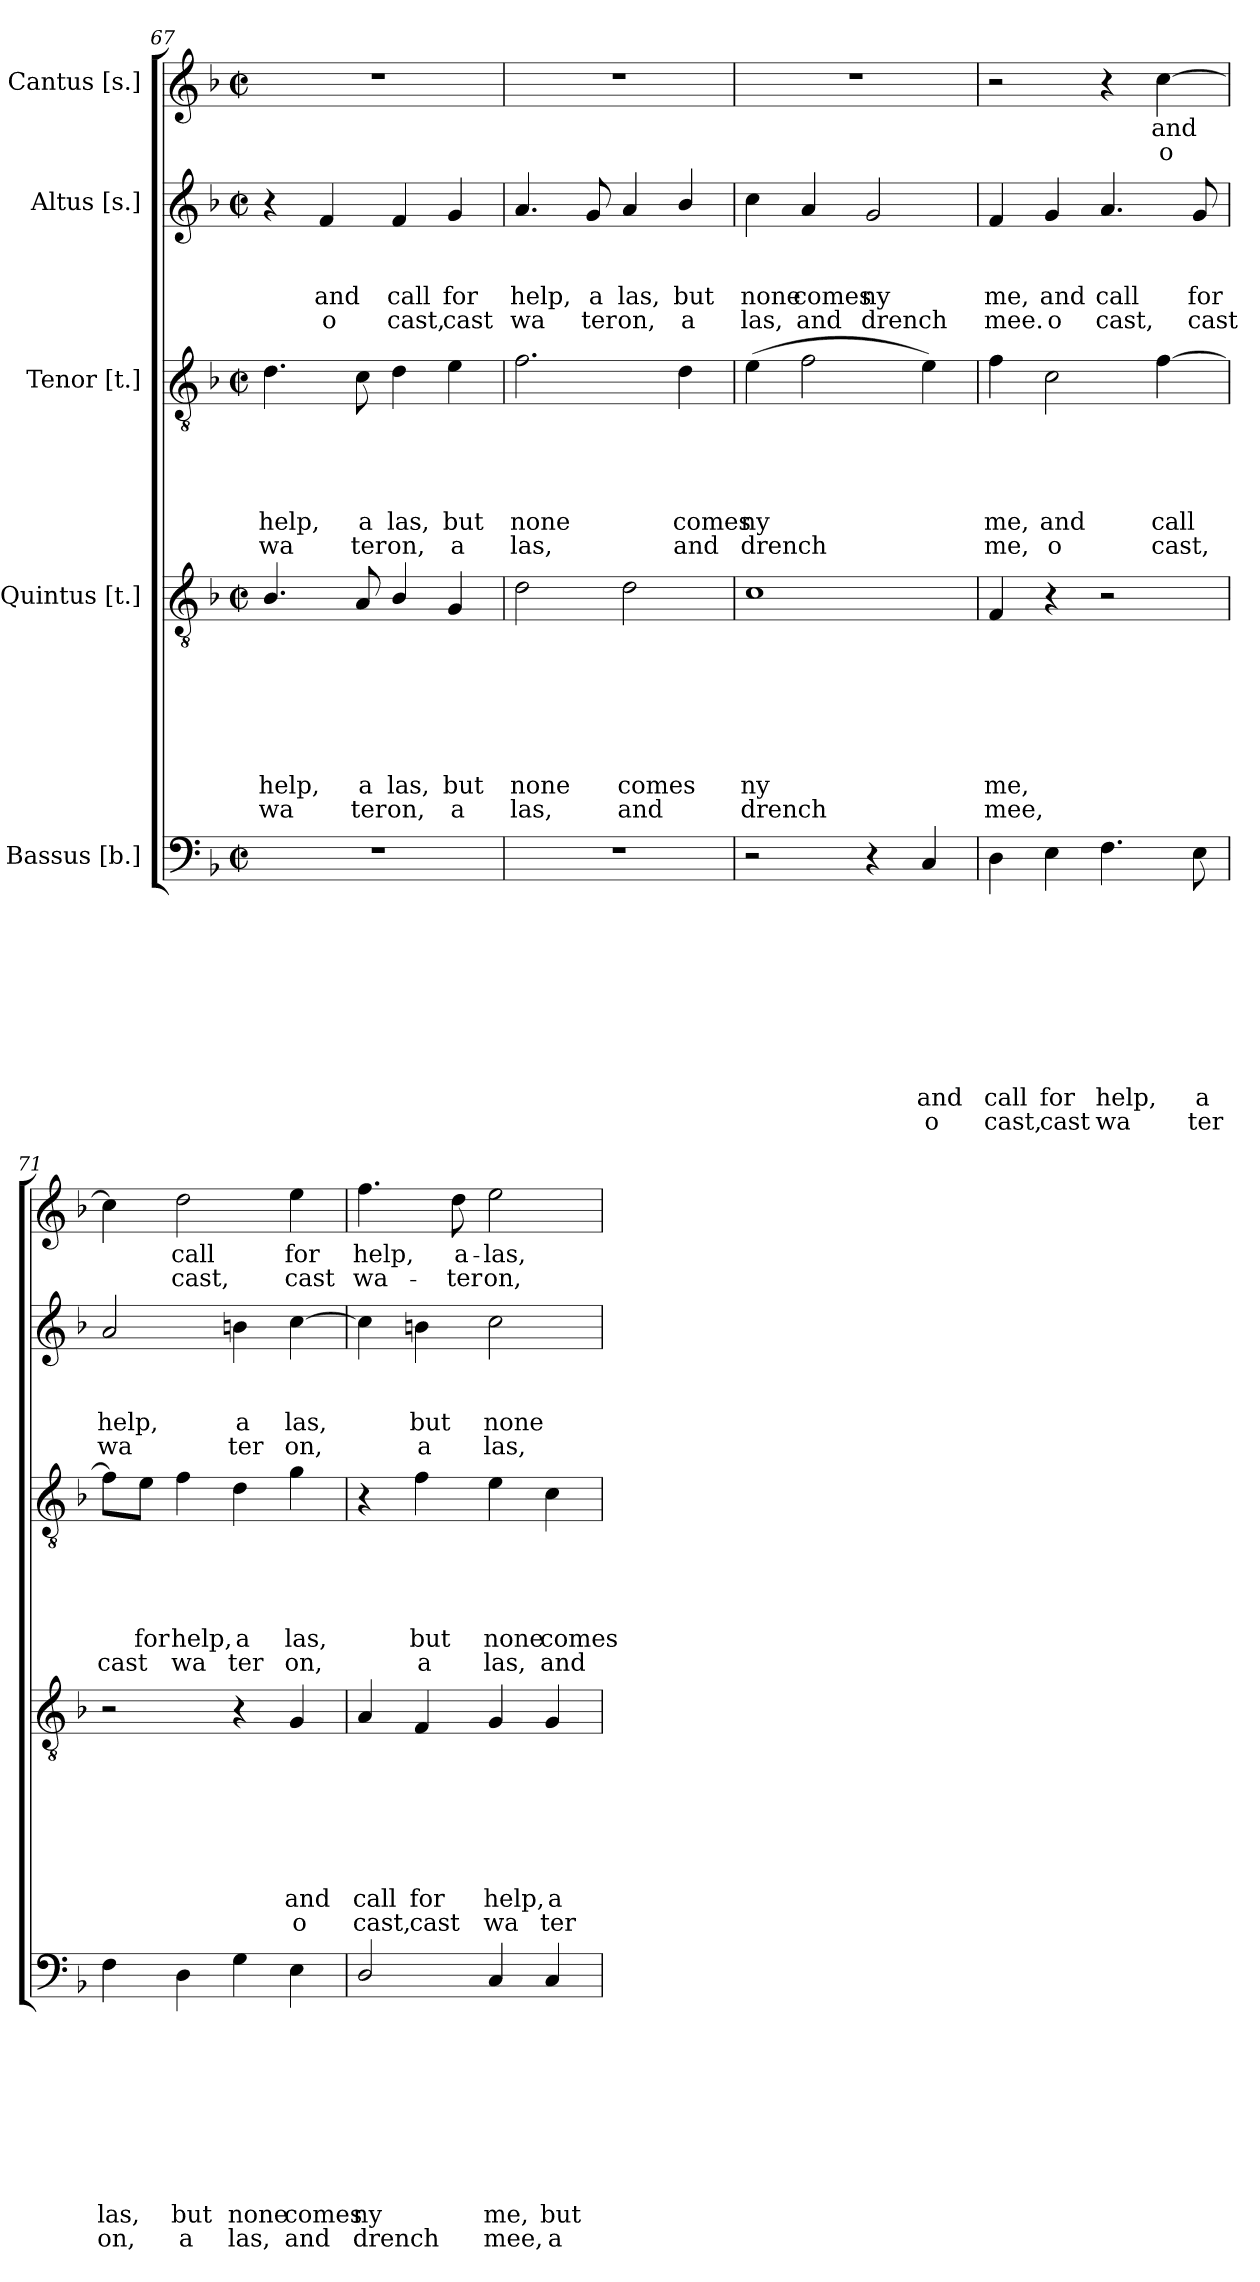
**kern	**text	**text	**text	**text	**text	**text	**text	**text	**text	**text	**kern	**text	**text	**text	**text	**text	**text	**text	**text	**kern	**text	**text	**text	**text	**text	**text	**kern	**text	**text	**text	**text	**kern	**text	**text
*part5	*part5	*part5	*part5	*part5	*part5	*part5	*part5	*part5	*part5	*part5	*part4	*part4	*part4	*part4	*part4	*part4	*part4	*part4	*part4	*part3	*part3	*part3	*part3	*part3	*part3	*part3	*part2	*part2	*part2	*part2	*part2	*part1	*part1	*part1
*staff5	*staff5	*staff5	*staff5	*staff5	*staff5	*staff5	*staff5	*staff5	*staff5	*staff5	*staff4	*staff4	*staff4	*staff4	*staff4	*staff4	*staff4	*staff4	*staff4	*staff3	*staff3	*staff3	*staff3	*staff3	*staff3	*staff3	*staff2	*staff2	*staff2	*staff2	*staff2	*staff1	*staff1	*staff1
*I"Bassus [b.]	*	*	*	*	*	*	*	*	*	*	*I"Quintus [t.]	*	*	*	*	*	*	*	*	*I"Tenor [t.]	*	*	*	*	*	*	*I"Altus [s.]	*	*	*	*	*I"Cantus [s.]	*	*
!!LO:PB:g=z
*clefF4	*	*	*	*	*	*	*	*	*	*	*clefGv2	*	*	*	*	*	*	*	*	*clefGv2	*	*	*	*	*	*	*clefG2	*	*	*	*	*clefG2	*	*
*k[b-]	*	*	*	*	*	*	*	*	*	*	*k[b-]	*	*	*	*	*	*	*	*	*k[b-]	*	*	*	*	*	*	*k[b-]	*	*	*	*	*k[b-]	*	*
*F:	*	*	*	*	*	*	*	*	*	*	*F:	*	*	*	*	*	*	*	*	*F:	*	*	*	*	*	*	*F:	*	*	*	*	*F:	*	*
*M2/2	*	*	*	*	*	*	*	*	*	*	*M2/2	*	*	*	*	*	*	*	*	*M2/2	*	*	*	*	*	*	*M2/2	*	*	*	*	*M2/2	*	*
*met(c|)	*	*	*	*	*	*	*	*	*	*	*met(c|)	*	*	*	*	*	*	*	*	*met(c|)	*	*	*	*	*	*	*met(c|)	*	*	*	*	*met(c|)	*	*
=67	=67	=67	=67	=67	=67	=67	=67	=67	=67	=67	=67	=67	=67	=67	=67	=67	=67	=67	=67	=67	=67	=67	=67	=67	=67	=67	=67	=67	=67	=67	=67	=67	=67	=67
!	!	!	!	!	!	!	!	!	!	!	!	!	!	!	!	!	!	!LO:LY:b	!LO:LY:b	!	!	!	!	!	!LO:LY:b	!LO:LY:b	!	!	!	!	!	!	!	!
1r	.	.	.	.	.	.	.	.	.	.	4.B-i/	.	.	.	.	.	.	help,	wa	4.d\	.	.	.	.	help,	wa	4r	.	.	.	.	1r	.	.
!	!	!	!	!	!	!	!	!	!	!	!	!	!	!	!	!	!	!	!	!	!	!	!	!	!	!	!	!	!	!LO:LY:b	!LO:LY:b	!	!	!
.	.	.	.	.	.	.	.	.	.	.	.	.	.	.	.	.	.	.	.	.	.	.	.	.	.	.	4f/	.	.	and	o	.	.	.
!	!	!	!	!	!	!	!	!	!	!	!	!	!	!	!	!	!	!LO:LY:b	!LO:LY:b	!	!	!	!	!	!LO:LY:b	!LO:LY:b	!	!	!	!	!	!	!	!
.	.	.	.	.	.	.	.	.	.	.	8A/	.	.	.	.	.	.	a	ter	8c\	.	.	.	.	a	ter	.	.	.	.	.	.	.	.
!	!	!	!	!	!	!	!	!	!	!	!	!	!	!	!	!	!	!LO:LY:b	!LO:LY:b	!	!	!	!	!	!LO:LY:b	!LO:LY:b	!	!	!	!LO:LY:b	!LO:LY:b	!	!	!
.	.	.	.	.	.	.	.	.	.	.	4B-/	.	.	.	.	.	.	las,	on,	4d\	.	.	.	.	las,	on,	4f/	.	.	call	cast,	.	.	.
!	!	!	!	!	!	!	!	!	!	!	!	!	!	!	!	!	!	!LO:LY:b	!LO:LY:b	!	!	!	!	!	!LO:LY:b	!LO:LY:b	!	!	!	!LO:LY:b	!LO:LY:b	!	!	!
.	.	.	.	.	.	.	.	.	.	.	4G/	.	.	.	.	.	.	but	a	4e\	.	.	.	.	but	a	4g/	.	.	for	cast	.	.	.
=68	=68	=68	=68	=68	=68	=68	=68	=68	=68	=68	=68	=68	=68	=68	=68	=68	=68	=68	=68	=68	=68	=68	=68	=68	=68	=68	=68	=68	=68	=68	=68	=68	=68	=68
!	!	!	!	!	!	!	!	!	!	!	!	!	!	!	!	!	!	!LO:LY:b	!LO:LY:b	!	!	!	!	!	!LO:LY:b	!LO:LY:b	!	!	!	!LO:LY:b	!LO:LY:b	!	!	!
1r	.	.	.	.	.	.	.	.	.	.	2d\	.	.	.	.	.	.	none	las,	2.f\	.	.	.	.	none	las,	4.a/	.	.	help,	wa	1r	.	.
!	!	!	!	!	!	!	!	!	!	!	!	!	!	!	!	!	!	!	!	!	!	!	!	!	!	!	!	!	!	!LO:LY:b	!LO:LY:b	!	!	!
.	.	.	.	.	.	.	.	.	.	.	.	.	.	.	.	.	.	.	.	.	.	.	.	.	.	.	8g/	.	.	a	ter	.	.	.
!	!	!	!	!	!	!	!	!	!	!	!	!	!	!	!	!	!	!LO:LY:b	!LO:LY:b	!	!	!	!	!	!	!	!	!	!	!LO:LY:b	!LO:LY:b	!	!	!
.	.	.	.	.	.	.	.	.	.	.	2d\	.	.	.	.	.	.	comes	and	.	.	.	.	.	.	.	4a/	.	.	las,	on,	.	.	.
!	!	!	!	!	!	!	!	!	!	!	!	!	!	!	!	!	!	!	!	!	!	!	!	!	!LO:LY:b	!LO:LY:b	!	!	!	!LO:LY:b	!LO:LY:b	!	!	!
.	.	.	.	.	.	.	.	.	.	.	.	.	.	.	.	.	.	.	.	4d\	.	.	.	.	comes	and	4b-/	.	.	but	a	.	.	.
=69	=69	=69	=69	=69	=69	=69	=69	=69	=69	=69	=69	=69	=69	=69	=69	=69	=69	=69	=69	=69	=69	=69	=69	=69	=69	=69	=69	=69	=69	=69	=69	=69	=69	=69
!	!	!	!	!	!	!	!	!	!	!	!	!	!	!	!	!	!	!LO:LY:b	!LO:LY:b	!	!	!	!	!	!LO:LY:b	!LO:LY:b	!	!	!	!LO:LY:b	!LO:LY:b	!	!	!
2r	.	.	.	.	.	.	.	.	.	.	1c	.	.	.	.	.	.	ny	drench	(>4e\	.	.	.	.	ny	drench	4cc\	.	.	none	las,	1r	.	.
!	!	!	!	!	!	!	!	!	!	!	!	!	!	!	!	!	!	!	!	!	!	!	!	!	!	!	!	!	!	!LO:LY:b	!LO:LY:b	!	!	!
.	.	.	.	.	.	.	.	.	.	.	.	.	.	.	.	.	.	.	.	2f\	.	.	.	.	.	.	4a/	.	.	comes	and	.	.	.
!	!	!	!	!	!	!	!	!	!	!	!	!	!	!	!	!	!	!	!	!	!	!	!	!	!	!	!	!	!	!LO:LY:b	!LO:LY:b	!	!	!
4r	.	.	.	.	.	.	.	.	.	.	.	.	.	.	.	.	.	.	.	.	.	.	.	.	.	.	2g/	.	.	ny	drench	.	.	.
!	!	!	!	!	!	!	!	!	!LO:LY:b	!LO:LY:b	!	!	!	!	!	!	!	!	!	!	!	!	!	!	!	!	!	!	!	!	!	!	!	!
4C/	.	.	.	.	.	.	.	.	and	o	.	.	.	.	.	.	.	.	.	4e\)	.	.	.	.	.	.	.	.	.	.	.	.	.	.
=70	=70	=70	=70	=70	=70	=70	=70	=70	=70	=70	=70	=70	=70	=70	=70	=70	=70	=70	=70	=70	=70	=70	=70	=70	=70	=70	=70	=70	=70	=70	=70	=70	=70	=70
!	!	!	!	!	!	!	!	!	!LO:LY:b	!LO:LY:b	!	!	!	!	!	!	!	!LO:LY:b	!LO:LY:b	!	!	!	!	!	!LO:LY:b	!LO:LY:b	!	!	!	!LO:LY:b	!LO:LY:b	!	!	!
4D\	.	.	.	.	.	.	.	.	call	cast,	4F/	.	.	.	.	.	.	me,	mee,	4f\	.	.	.	.	me,	me,	4f/	.	.	me,	mee.	2r	.	.
!	!	!	!	!	!	!	!	!	!LO:LY:b	!LO:LY:b	!	!	!	!	!	!	!	!	!	!	!	!	!	!	!LO:LY:b	!LO:LY:b	!	!	!	!LO:LY:b	!LO:LY:b	!	!	!
4E\	.	.	.	.	.	.	.	.	for	cast	4r	.	.	.	.	.	.	.	.	2c\	.	.	.	.	and	o	4g/	.	.	and	o	.	.	.
!	!	!	!	!	!	!	!	!	!LO:LY:b	!LO:LY:b	!	!	!	!	!	!	!	!	!	!	!	!	!	!	!	!	!	!	!	!LO:LY:b	!LO:LY:b	!	!	!
4.F\	.	.	.	.	.	.	.	.	help,	wa	2r	.	.	.	.	.	.	.	.	.	.	.	.	.	.	.	4.a/	.	.	call	cast,	4r	.	.
!	!	!	!	!	!	!	!	!	!	!	!	!	!	!	!	!	!	!	!	!	!	!	!	!	!LO:LY:b	!LO:LY:b	!	!	!	!	!	!	!LO:LY:b	!LO:LY:b
.	.	.	.	.	.	.	.	.	.	.	.	.	.	.	.	.	.	.	.	[>4f\	.	.	.	.	call	cast,	.	.	.	.	.	[>4cc\	and	o
!	!	!	!	!	!	!	!	!	!LO:LY:b	!LO:LY:b	!	!	!	!	!	!	!	!	!	!	!	!	!	!	!	!	!	!	!	!LO:LY:b	!LO:LY:b	!	!	!
8E\	.	.	.	.	.	.	.	.	a	ter	.	.	.	.	.	.	.	.	.	.	.	.	.	.	.	.	8g/	.	.	for	cast	.	.	.
=71	=71	=71	=71	=71	=71	=71	=71	=71	=71	=71	=71	=71	=71	=71	=71	=71	=71	=71	=71	=71	=71	=71	=71	=71	=71	=71	=71	=71	=71	=71	=71	=71	=71	=71
!	!	!	!	!	!	!	!	!	!LO:LY:b	!LO:LY:b	!	!	!	!	!	!	!	!	!	!	!	!	!	!	!	!LO:LY:b	!	!	!	!LO:LY:b	!LO:LY:b	!	!	!
4F\	.	.	.	.	.	.	.	.	las,	on,	2r	.	.	.	.	.	.	.	.	8f\L]	.	.	.	.	.	cast	2a/	.	.	help,	wa	4cc\]	.	.
!	!	!	!	!	!	!	!	!	!	!	!	!	!	!	!	!	!	!	!	!	!	!	!	!	!LO:LY:b	!	!	!	!	!	!	!	!	!
.	.	.	.	.	.	.	.	.	.	.	.	.	.	.	.	.	.	.	.	8e\J	.	.	.	.	for	.	.	.	.	.	.	.	.	.
!	!	!	!	!	!	!	!	!	!LO:LY:b	!LO:LY:b	!	!	!	!	!	!	!	!	!	!	!	!	!	!	!LO:LY:b	!LO:LY:b	!	!	!	!	!	!	!LO:LY:b	!LO:LY:b
4D\	.	.	.	.	.	.	.	.	but	a	.	.	.	.	.	.	.	.	.	4f\	.	.	.	.	help,	wa	.	.	.	.	.	2dd\	call	cast,
!	!	!	!	!	!	!	!	!	!LO:LY:b	!LO:LY:b	!	!	!	!	!	!	!	!	!	!	!	!	!	!	!LO:LY:b	!LO:LY:b	!	!	!	!LO:LY:b	!LO:LY:b	!	!	!
4G\	.	.	.	.	.	.	.	.	none	las,	4r	.	.	.	.	.	.	.	.	4d\	.	.	.	.	a	ter	4bn\	.	.	a	ter	.	.	.
!	!	!	!	!	!	!	!	!	!LO:LY:b	!LO:LY:b	!	!	!	!	!	!	!	!LO:LY:b	!LO:LY:b	!	!	!	!	!	!LO:LY:b	!LO:LY:b	!	!	!	!LO:LY:b	!LO:LY:b	!	!LO:LY:b	!LO:LY:b
4E\	.	.	.	.	.	.	.	.	comes	and	4G/	.	.	.	.	.	.	and	o	4g\	.	.	.	.	las,	on,	[<4cc\	.	.	las,	on,	4ee\	for	cast
!!LO:LB:g=z
=72	=72	=72	=72	=72	=72	=72	=72	=72	=72	=72	=72	=72	=72	=72	=72	=72	=72	=72	=72	=72	=72	=72	=72	=72	=72	=72	=72	=72	=72	=72	=72	=72	=72	=72
!	!	!	!	!	!	!	!	!	!LO:LY:b	!LO:LY:b	!	!	!	!	!	!	!	!LO:LY:b	!LO:LY:b	!	!	!	!	!	!	!	!	!	!	!	!	!	!LO:LY:b	!LO:LY:b
2D/	.	.	.	.	.	.	.	.	ny	drench	4A/	.	.	.	.	.	.	call	cast,	4r	.	.	.	.	.	.	4cc\]	.	.	.	.	4.ff\	help,	wa-
!	!	!	!	!	!	!	!	!	!	!	!	!	!	!	!	!	!	!LO:LY:b	!LO:LY:b	!	!	!	!	!	!LO:LY:b	!LO:LY:b	!	!	!	!LO:LY:b	!LO:LY:b	!	!	!
.	.	.	.	.	.	.	.	.	.	.	4F/	.	.	.	.	.	.	for	cast	4f\	.	.	.	.	but	a	4bn\	.	.	but	a	.	.	.
!	!	!	!	!	!	!	!	!	!	!	!	!	!	!	!	!	!	!	!	!	!	!	!	!	!	!	!	!	!	!	!	!	!LO:LY:b	!LO:LY:b
.	.	.	.	.	.	.	.	.	.	.	.	.	.	.	.	.	.	.	.	.	.	.	.	.	.	.	.	.	.	.	.	8dd\	a-	-ter
!	!	!	!	!	!	!	!	!	!LO:LY:b	!LO:LY:b	!	!	!	!	!	!	!	!LO:LY:b	!LO:LY:b	!	!	!	!	!	!LO:LY:b	!LO:LY:b	!	!	!	!LO:LY:b	!LO:LY:b	!	!LO:LY:b	!LO:LY:b
4C/	.	.	.	.	.	.	.	.	me,	mee,	4G/	.	.	.	.	.	.	help,	wa	4e\	.	.	.	.	none	las,	2cc\	.	.	none	las,	2ee\	-las,	on,
!	!	!	!	!	!	!	!	!	!LO:LY:b	!LO:LY:b	!	!	!	!	!	!	!	!LO:LY:b	!LO:LY:b	!	!	!	!	!	!LO:LY:b	!LO:LY:b	!	!	!	!	!	!	!	!
4C/	.	.	.	.	.	.	.	.	but	a	4G/	.	.	.	.	.	.	a	ter	4c\	.	.	.	.	comes	and	.	.	.	.	.	.	.	.
=	=	=	=	=	=	=	=	=	=	=	=	=	=	=	=	=	=	=	=	=	=	=	=	=	=	=	=	=	=	=	=	=	=	=
*-	*-	*-	*-	*-	*-	*-	*-	*-	*-	*-	*-	*-	*-	*-	*-	*-	*-	*-	*-	*-	*-	*-	*-	*-	*-	*-	*-	*-	*-	*-	*-	*-	*-	*-
